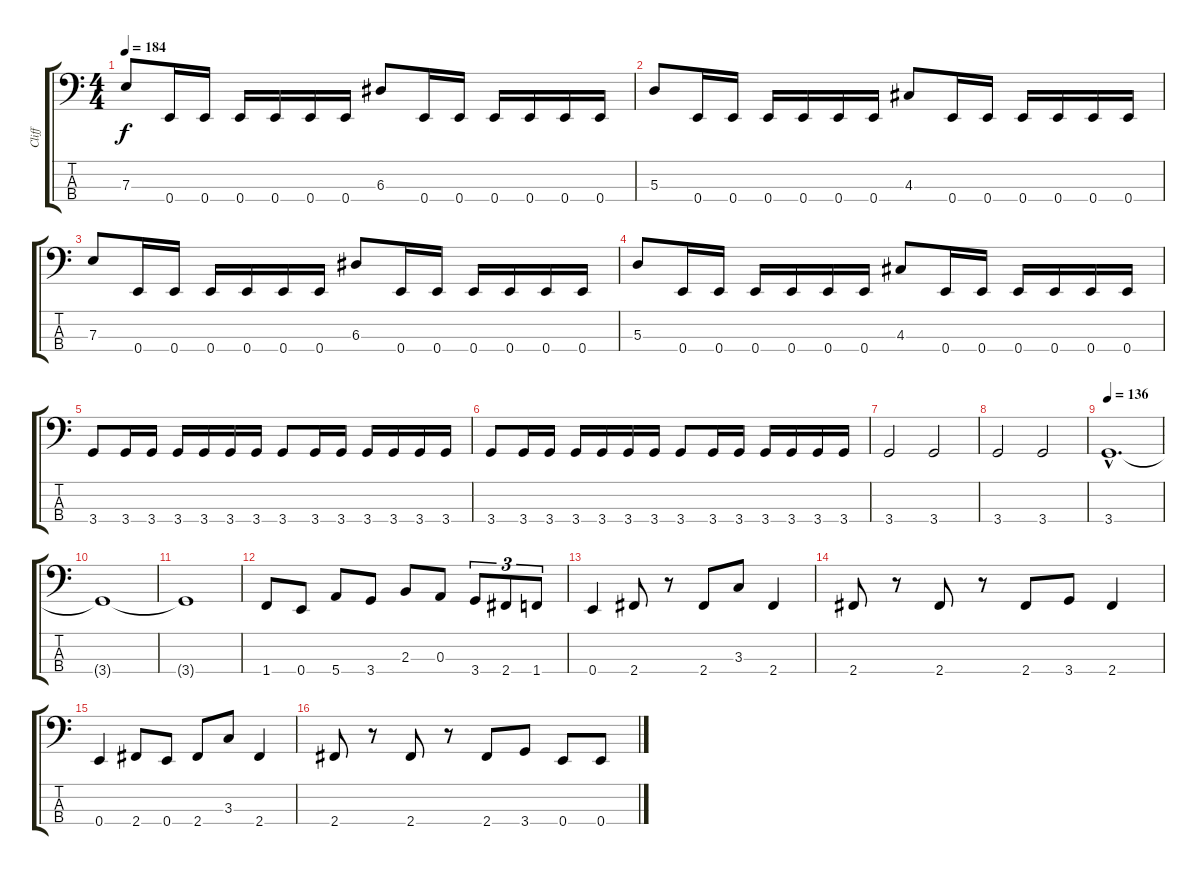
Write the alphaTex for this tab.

\track ("Cliff" "Cliff") {instrument electricbassfinger}
\staff {score tabs}
\tuning (G2 D2 A1 E1) {hide}
\ts (4 4)
\tempo 184
\clef f4
\ks c
7.3.8{dy f} 0.4.16 0.4.16 0.4.16 0.4.16 0.4.16 0.4.16 6.3.8 0.4.16 0.4.16 0.4.16 0.4.16 0.4.16 0.4.16 |
5.3.8 0.4.16 0.4.16 0.4.16 0.4.16 0.4.16 0.4.16 4.3.8 0.4.16 0.4.16 0.4.16 0.4.16 0.4.16 0.4.16 |
7.3.8 0.4.16 0.4.16 0.4.16 0.4.16 0.4.16 0.4.16 6.3.8 0.4.16 0.4.16 0.4.16 0.4.16 0.4.16 0.4.16 |
5.3.8 0.4.16 0.4.16 0.4.16 0.4.16 0.4.16 0.4.16 4.3.8 0.4.16 0.4.16 0.4.16 0.4.16 0.4.16 0.4.16 |
3.4.8 3.4.16 3.4.16 3.4.16 3.4.16 3.4.16 3.4.16 3.4.8 3.4.16 3.4.16 3.4.16 3.4.16 3.4.16 3.4.16 |
3.4.8 3.4.16 3.4.16 3.4.16 3.4.16 3.4.16 3.4.16 3.4.8 3.4.16 3.4.16 3.4.16 3.4.16 3.4.16 3.4.16 |
3.4.2 3.4.2 |
3.4.2 3.4.2 |
\tempo 136
3.4{hac}.1{d} |
3.4{t}.1 |
3.4{t}.1 |
1.4.8 0.4.8 5.4.8 3.4.8 2.3.8 0.3.8 3.4.8{tu (3 2)} 2.4.8{tu (3 2)} 1.4.8{tu (3 2)} |
0.4.4 2.4.8 r.8 2.4.8 3.3.8 2.4.4 |
2.4.8 r.8 2.4.8 r.8 2.4.8 3.4.8 2.4.4 |
0.4.4 2.4.8 0.4.8 2.4.8 3.3.8 2.4.4 |
2.4.8 r.8 2.4.8 r.8 2.4.8 3.4.8 0.4.8 0.4.8
